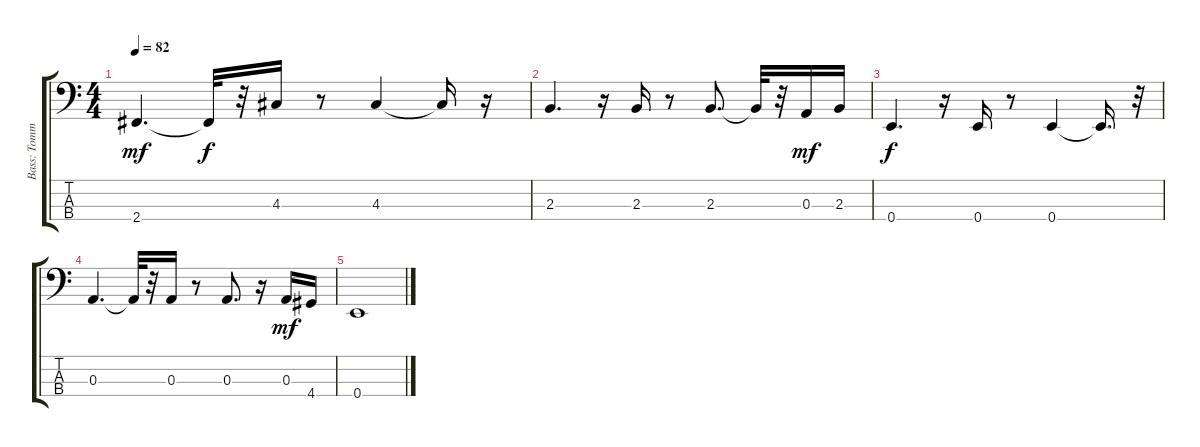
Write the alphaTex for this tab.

\track ("Bass: Tommy Cassemar" "Bass: Tomm") {instrument electricbassfinger}
\staff {score tabs}
\tuning (G2 D2 A1 E1) {hide}
\ts (4 4)
\tempo 82
\clef f4
\ks c
2.4.4{d dy mf} 2.4{t}.32{dy f} r.32 4.3.16 r.8 4.3.4 4.3{t}.16 r.16 |
2.3.4{d} r.16 2.3.16 r.8 2.3.8{d} 2.3{t}.32 r.32 0.3.16{dy mf} 2.3.16 |
0.4.4{d dy f} r.16 0.4.16 r.8 0.4.4 0.4{t}.16{d} r.32 |
0.3.4{d} 0.3{t}.32 r.32 0.3.16 r.8 0.3.8{d} r.16 0.3.16{dy mf} 4.4.16 |
0.4.1
